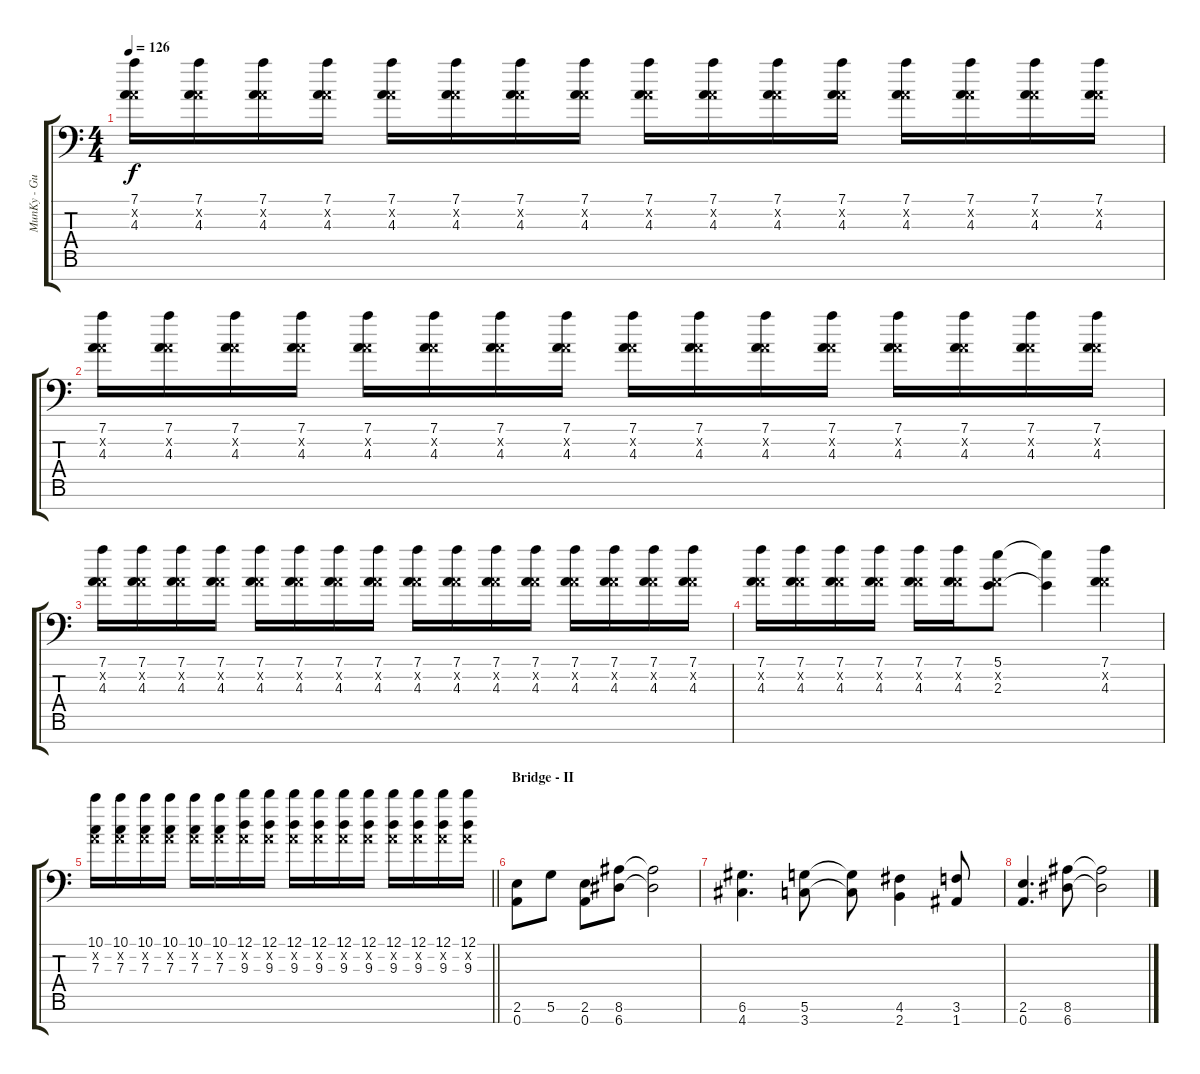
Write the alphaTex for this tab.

\track ("MunKy - GuitaR" "MunKy - Gu") {instrument distortionguitar}
\staff {score tabs}
\tuning (D4 A3 F3 C3 G2 D2 A1) {hide}
\ts (4 4)
\tempo 126
\clef f4
\ks c
(7.1 0.2{x} 4.3).16{dy f} (7.1 0.2{x} 4.3).16 (7.1 0.2{x} 4.3).16 (7.1 0.2{x} 4.3).16 (7.1 0.2{x} 4.3).16 (7.1 0.2{x} 4.3).16 (7.1 0.2{x} 4.3).16 (7.1 0.2{x} 4.3).16 (7.1 0.2{x} 4.3).16 (7.1 0.2{x} 4.3).16 (7.1 0.2{x} 4.3).16 (7.1 0.2{x} 4.3).16 (7.1 0.2{x} 4.3).16 (7.1 0.2{x} 4.3).16 (7.1 0.2{x} 4.3).16 (7.1 0.2{x} 4.3).16 |
(7.1 0.2{x} 4.3).16 (7.1 0.2{x} 4.3).16 (7.1 0.2{x} 4.3).16 (7.1 0.2{x} 4.3).16 (7.1 0.2{x} 4.3).16 (7.1 0.2{x} 4.3).16 (7.1 0.2{x} 4.3).16 (7.1 0.2{x} 4.3).16 (7.1 0.2{x} 4.3).16 (7.1 0.2{x} 4.3).16 (7.1 0.2{x} 4.3).16 (7.1 0.2{x} 4.3).16 (7.1 0.2{x} 4.3).16 (7.1 0.2{x} 4.3).16 (7.1 0.2{x} 4.3).16 (7.1 0.2{x} 4.3).16 |
(7.1 0.2{x} 4.3).16 (7.1 0.2{x} 4.3).16 (7.1 0.2{x} 4.3).16 (7.1 0.2{x} 4.3).16 (7.1 0.2{x} 4.3).16 (7.1 0.2{x} 4.3).16 (7.1 0.2{x} 4.3).16 (7.1 0.2{x} 4.3).16 (7.1 0.2{x} 4.3).16 (7.1 0.2{x} 4.3).16 (7.1 0.2{x} 4.3).16 (7.1 0.2{x} 4.3).16 (7.1 0.2{x} 4.3).16 (7.1 0.2{x} 4.3).16 (7.1 0.2{x} 4.3).16 (7.1 0.2{x} 4.3).16 |
(7.1 0.2{x} 4.3).16 (7.1 0.2{x} 4.3).16 (7.1 0.2{x} 4.3).16 (7.1 0.2{x} 4.3).16 (7.1 0.2{x} 4.3).16 (7.1 0.2{x} 4.3).16 (5.1 0.2{x} 2.3).8 (5.1{t} 2.3{t}).4 (7.1 0.2{x} 4.3).4 |
\barLineRight lightlight
(10.1 0.2{x} 7.3).16 (10.1 0.2{x} 7.3).16 (10.1 0.2{x} 7.3).16 (10.1 0.2{x} 7.3).16 (10.1 0.2{x} 7.3).16 (10.1 0.2{x} 7.3).16 (12.1 0.2{x} 9.3).16 (12.1 0.2{x} 9.3).16 (12.1 0.2{x} 9.3).16 (12.1 0.2{x} 9.3).16 (12.1 0.2{x} 9.3).16 (12.1 0.2{x} 9.3).16 (12.1 0.2{x} 9.3).16 (12.1 0.2{x} 9.3).16 (12.1 0.2{x} 9.3).16 (12.1 0.2{x} 9.3).16 |
\section ("" "Bridge - II")
(2.6 0.7).8 5.6.8 (2.6 0.7).8 (8.6 6.7).8 (8.6{t} 6.7{t}).2 |
(6.6 4.7).4{d} (5.6 3.7).8 (5.6{t} 3.7{t}).8 (4.6 2.7).4 (3.6 1.7).8 |
(2.6 0.7).4{d} (8.6 6.7).8 (8.6{t} 6.7{t}).2
